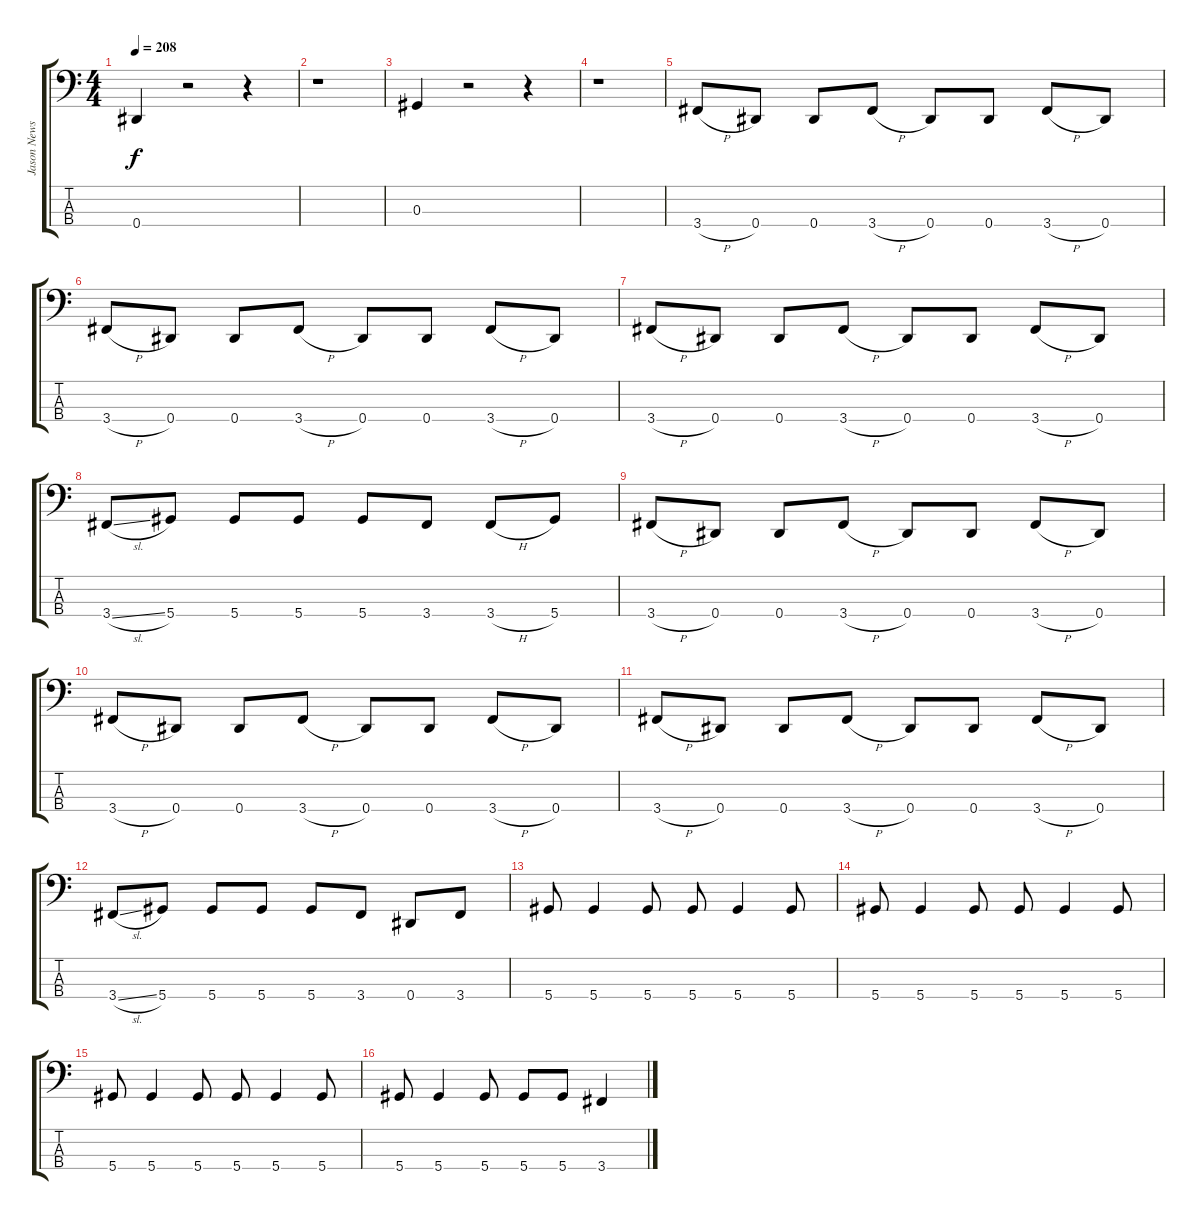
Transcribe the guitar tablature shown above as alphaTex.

\track ("Jason Newstead (Bass)" "Jason News") {instrument electricbasspick}
\staff {score tabs}
\tuning (Gb2 Db2 Ab1 Eb1) {hide}
\ts (4 4)
\tempo 208
\clef f4
\ks c
0.4.4{dy f} r.2 r.4 |
r.1 |
0.3.4 r.2 r.4 |
r.1 |
3.4{h}.8 0.4.8 0.4.8 3.4{h}.8 0.4.8 0.4.8 3.4{h}.8 0.4.8 |
3.4{h}.8 0.4.8 0.4.8 3.4{h}.8 0.4.8 0.4.8 3.4{h}.8 0.4.8 |
3.4{h}.8 0.4.8 0.4.8 3.4{h}.8 0.4.8 0.4.8 3.4{h}.8 0.4.8 |
3.4{sl}.8 5.4.8 5.4.8 5.4.8 5.4.8 3.4.8 3.4{h}.8 5.4.8 |
3.4{h}.8 0.4.8 0.4.8 3.4{h}.8 0.4.8 0.4.8 3.4{h}.8 0.4.8 |
3.4{h}.8 0.4.8 0.4.8 3.4{h}.8 0.4.8 0.4.8 3.4{h}.8 0.4.8 |
3.4{h}.8 0.4.8 0.4.8 3.4{h}.8 0.4.8 0.4.8 3.4{h}.8 0.4.8 |
3.4{sl}.8 5.4.8 5.4.8 5.4.8 5.4.8 3.4.8 0.4.8 3.4.8 |
5.4.8 5.4.4 5.4.8 5.4.8 5.4.4 5.4.8 |
5.4.8 5.4.4 5.4.8 5.4.8 5.4.4 5.4.8 |
5.4.8 5.4.4 5.4.8 5.4.8 5.4.4 5.4.8 |
5.4.8 5.4.4 5.4.8 5.4.8 5.4.8 3.4.4
